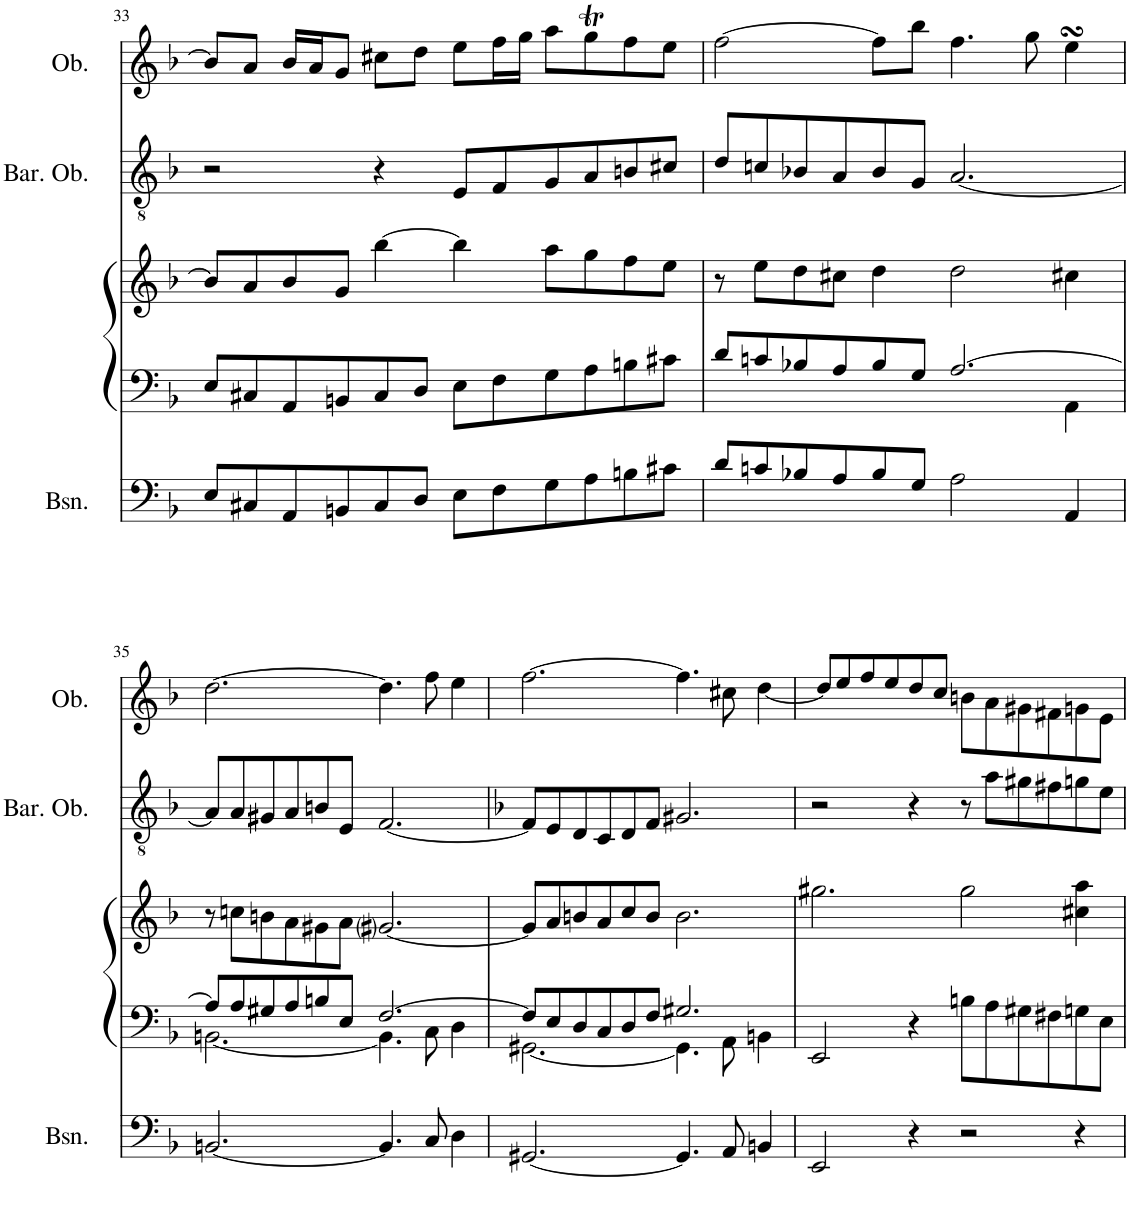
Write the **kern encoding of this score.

**kern	**kern	**kern	**kern	**kern	**kern
*part5	*part4	*part4	*part3	*part2	*part1
*staff6	*staff5	*staff4	*staff3	*staff2	*staff1
*I"Bassoon	*I"Piano	*	*I"Violoncello	*I"Baritone Oboe	*I"Oboe
*I'Bsn.	*I'Pno	*	*I'Vc.	*I'Bar. Ob.	*I'Ob.
!!LO:PB:g=z
*clefF4	*clefF4	*clefG2	*clefF4	*clefGv2	*clefG2
*k[b-]	*k[b-]	*k[b-]	*k[b-]	*k[b-]	*k[b-]
*M6/4	*M6/4	*M6/4	*M6/4	*M6/4	*M6/4
=33	=33	=33	=33	=33	=33
8E/L	8E/L	8b-/L]	8E\L	2r	8b-/L]
8C#X/	8C#X/	8a/	8C#X\	.	8a/J
8AA/	8AA/	8b-/	8AA\	.	16b-/LL
.	.	.	.	.	16a/J
8BBn/	8BBn/	8g/J	8BBn\	.	8g/J
8C#/	8C#/	[4bb-\	8C#\	4r	8cc#X\L
8D/J	8D/J	.	8D\J	.	8dd\J
8E\L	8E\L	4bb-\]	8E\L	8E/L	8ee\L
8F\	8F\	.	8F\	8F/	16ff\L
.	.	.	.	.	16gg\JJ
8G\	8G\	8aa\L	8G\	8G/	8aa\L
8A\	8A\	8gg\	8A\	8A/	8ggT\
8Bn\	8Bn\	8ff\	8Bn\	8Bn/	8ff\
8c#X\J	8c#X\J	8ee\J	8c#X\J	8c#X/J	8ee\J
=34	=34	=34	=34	=34	=34
*	*^	*	*	*	*
8d/L	8d/L	4ryy	8r	8d\L	8d/L	[2ff\
8cn/	8cn/	.	8ee\L	8cn\	8cn/	.
*	*v	*v	*	*	*	*
8B-X/	8B-X/	8dd\	8B-X\	8B-X/	.
8A/	8A/	8cc#X\J	8A\	8A/	.
8B-/	8B-/	4dd\	8B-\	8B-/	8ff\L]
8G/J	8G/J	.	8G\J	8G/J	8bb-\J
2A\	[2.A/	2dd\	2A	[2.A/	4.ff\
.	.	.	.	.	8gg\
*	*^	*	*	*	*
4AA/	.	4AA\	4cc#X\	4AA	.	4eesSsS\
!!LO:LB:g=z
=35	=35	=35	=35	=35	=35	=35
[2.BBn/	8A/L]	[2.BBn\	8r	[2.BBn	8A/L]	[2.dd\
.	8A/	.	8ccn\L	.	8A/	.
.	8G#X/	.	8bn\	.	8G#X/	.
.	8A/	.	8a\	.	8A/	.
.	8Bn/	.	8g#X\	.	8Bn/	.
.	8E/J	.	8a\J	.	8E/J	.
4.BB/]	[2.F/	4.BB\]	[2.g#i/	4.BB]	[2.F/	4.dd\]
8C/	.	8C\	.	8C	.	8ff\
4D\	.	4D\	.	4D	.	4ee\
=36	=36	=36	=36	=36	=36	=36
*	*	*	*	*k[b-]	*k[b-]	*
[2.GG#X/	8F/L]	[2.GG#X\	8g#/L]	[2.GG#X	8F/L]	[2.ff\
.	8E/	.	8a/	.	8E/	.
.	8D/	.	8bn/	.	8D/	.
.	8C/	.	8a/	.	8C/	.
.	8D/	.	8cc/	.	8D/	.
.	8F/J	.	8b/J	.	8F/J	.
4.GG#/]	2.G#X/	4.GG#\]	2.b\	4.GG#]	2.G#X/	4.ff\]
8AA/	.	8AA\	.	8AA	.	8cc#X\
4BBn/	.	4BBn\	.	4BBn	.	[<4dd\
*	*v	*v	*	*	*	*
=37	=37	=37	=37	=37	=37
2EE/	2EE/	2.gg#X\	2EE	2r	8dd/L]
.	.	.	.	.	8ee/
.	.	.	.	.	8ff/
.	.	.	.	.	8ee/
4r	4r	.	4r	4r	8dd/
.	.	.	.	.	8cc/J
2r	8Bn\L	2gg#\	2r	8r	8bn\L
.	8A\	.	.	8a\L	8a\
.	8G#X\	.	.	8g#X\	8g#X\
.	8F#X\	.	.	8f#X\	8f#X\
4r	8Gn\	4cc#X\ 4aa\	4r	8gn\	8gn\
.	8E\J	.	.	8e\J	8e\J
=	=	=	=	=	=
*-	*-	*-	*-	*-	*-
